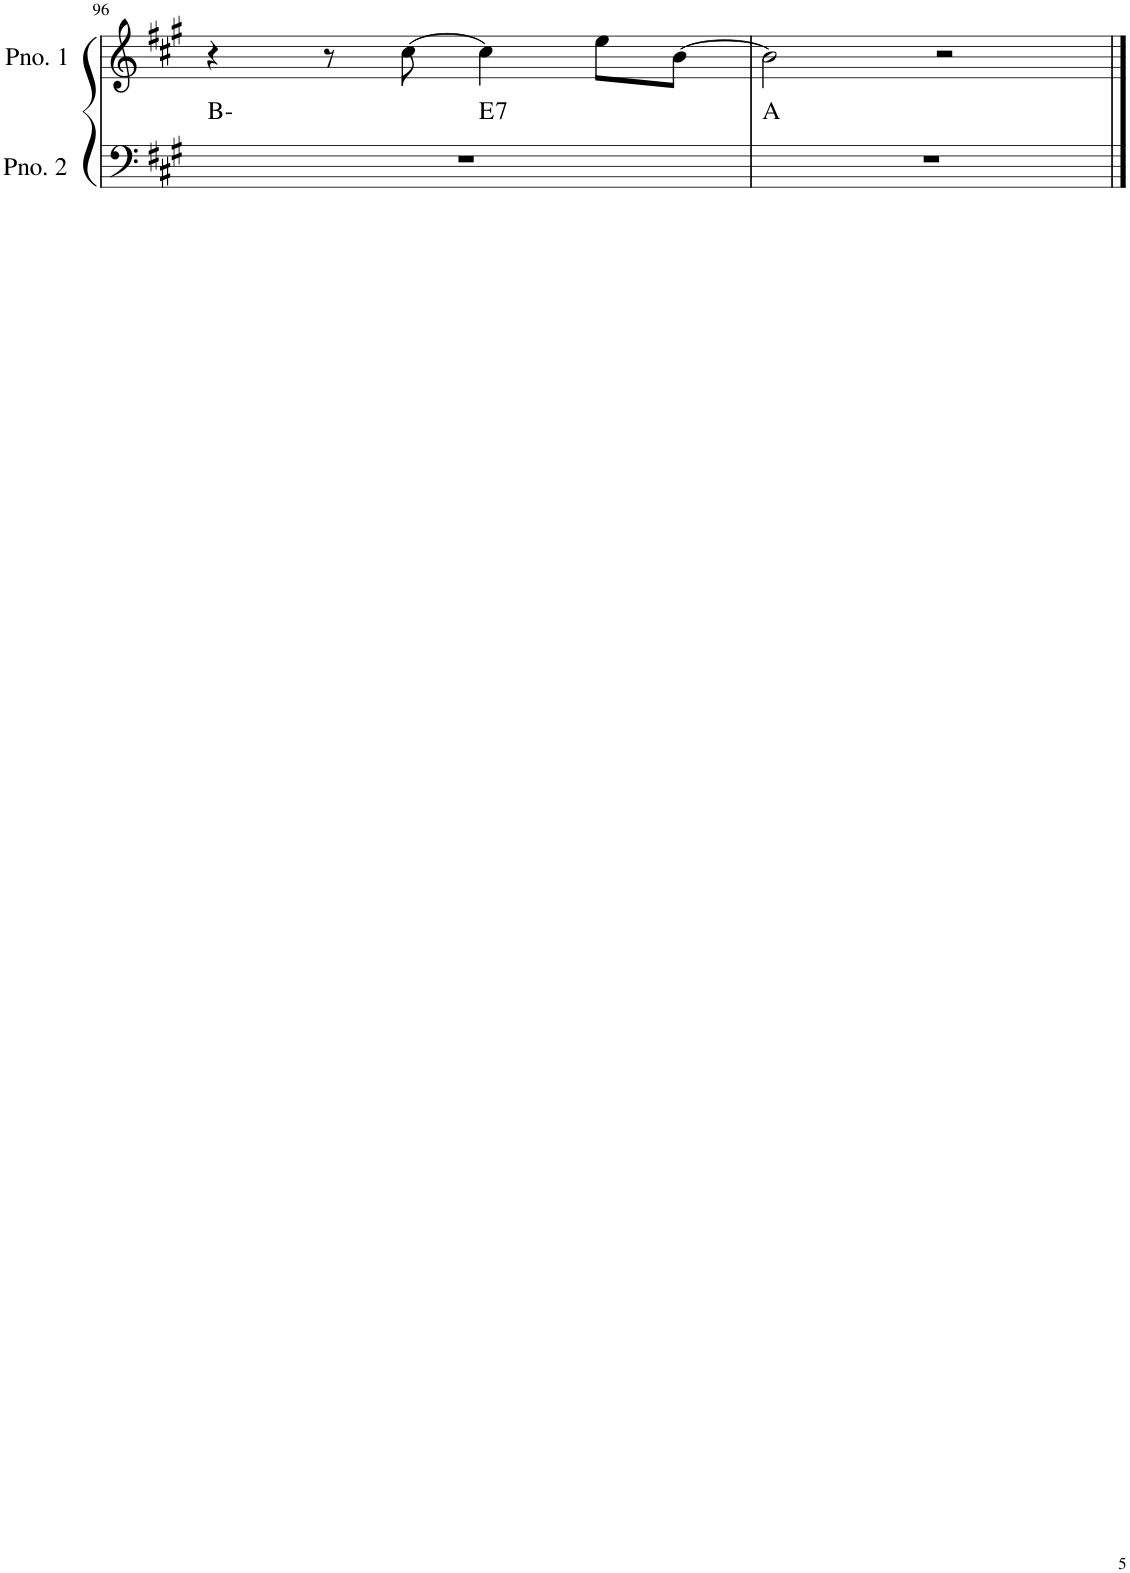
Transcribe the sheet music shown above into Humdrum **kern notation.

**kern	**harte	**kern
*part2	*part2	*part1
*staff2	*	*staff1
*I"ピアノ 2	*	*I"ピアノ 1
!!LO:PB:g=z
*clefF4	*	*clefG2
*k[f#c#g#]	*	*k[f#c#g#]
*M4/4	*	*M4/4
=96	=96	=96
*^	*	*
1r	2ryy	B:min	4r
.	.	.	8r
.	.	.	[8cc#\
!	!	!LO:H:kt=7	!
.	2ryy	E:7	4cc#\]
.	.	.	8ee\L
.	.	.	[8b\J
*v	*v	*	*
=97	=97	=97
1r	A:maj	2b\]
.	.	2r
==	==	==
*-	*-	*-
